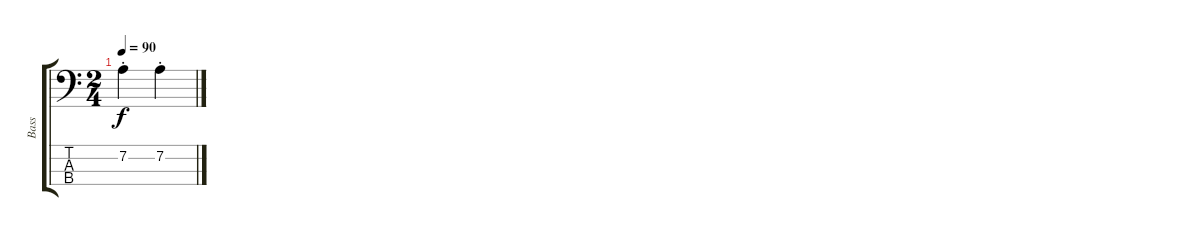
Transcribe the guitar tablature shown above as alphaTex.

\track ("Bass" "Bass") {instrument electricbassfinger}
\staff {score tabs}
\tuning (G2 D2 A1 E1) {hide}
\ts (2 4)
\tempo 90
\clef f4
\ks c
7.2{st}.4{dy f} 7.2{st}.4
